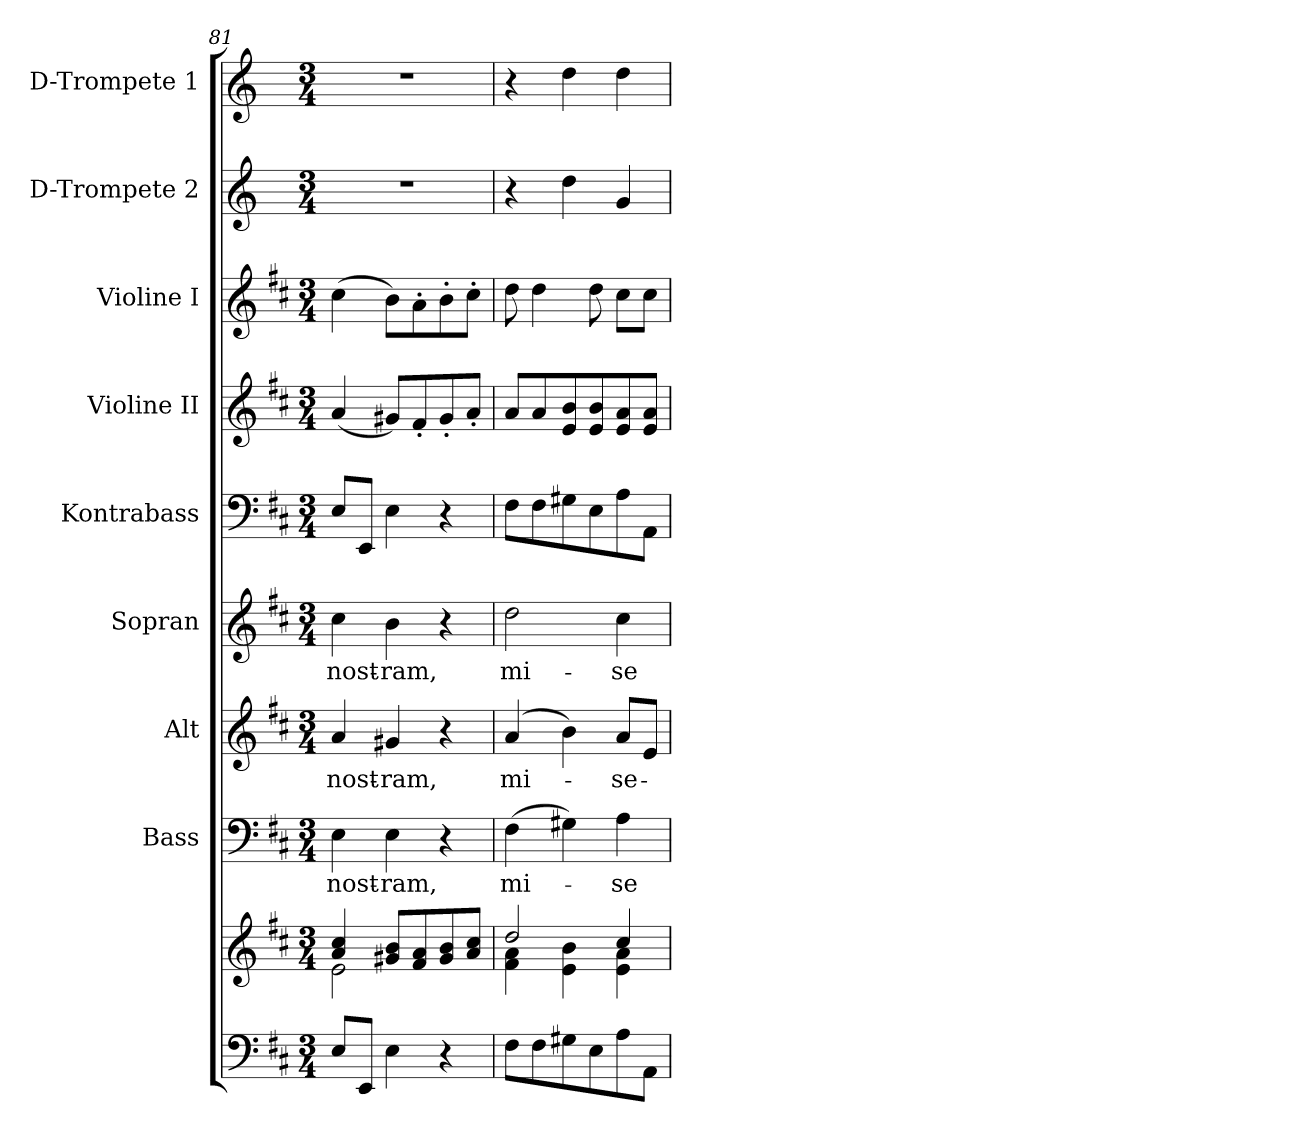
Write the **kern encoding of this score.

**kern	**kern	**kern	**text	**kern	**text	**kern	**text	**kern	**kern	**kern	**kern	**kern
*part9	*part9	*part8	*part8	*part7	*part7	*part6	*part6	*part5	*part4	*part3	*part2	*part1
*staff10	*staff9	*staff8	*staff8	*staff7	*staff7	*staff6	*staff6	*staff5	*staff4	*staff3	*staff2	*staff1
*	*	*I"Bass	*	*I"Alt	*	*I"Sopran	*	*I"Kontrabass	*I"Violine II	*I"Violine I	*I"D-Trompete 2	*I"D-Trompete 1
*	*	*I'B.	*	*I'A.	*	*I'S.	*	*I'Kb.	*I'Vl. II	*I'Vl. I	*I'D Trp. 2	*I'D Trp. 1
*clefF4	*clefG2	*clefF4	*	*clefG2	*	*clefG2	*	*clefF4	*clefG2	*clefG2	*clefG2	*clefG2
*	*	*	*	*	*	*	*	*ITrd7c12	*	*	*ITrd-1c-2	*ITrd-1c-2
*k[f#c#]	*k[f#c#]	*k[f#c#]	*	*k[f#c#]	*	*k[f#c#]	*	*k[f#c#]	*k[f#c#]	*k[f#c#]	*k[f#c#]	*k[f#c#]
*D:	*D:	*D:	*	*D:	*	*D:	*	*D:	*D:	*D:	*D:	*D:
*M3/4	*M3/4	*M3/4	*	*M3/4	*	*M3/4	*	*M3/4	*M3/4	*M3/4	*M3/4	*M3/4
=81	=81	=81	=81	=81	=81	=81	=81	=81	=81	=81	=81	=81
*	*^	*	*	*	*	*	*	*	*	*	*	*
!	!	!	!	!LO:LY:b	!	!LO:LY:b	!	!LO:LY:b	!	!	!	!	!
8E/L	4a/ 4cc#/	2e\	4E\	nost-	4a/	nost-	4cc#\	nost-	8EE/L	(<4a/	(>4cc#\	2.r	2.r
8EE/J	.	.	.	.	.	.	.	.	8EEE/J	.	.	.	.
!	!	!	!	!LO:LY:b	!	!LO:LY:b	!	!LO:LY:b	!	!	!	!	!
4E\	8g#X/ 8b/L	.	4E\	-ram,	4g#X/	-ram,	4b\	-ram,	4EE\	8g#X/L)	8b\L)	.	.
.	8f#/ 8a/	.	.	.	.	.	.	.	.	8f#'</	8a'>\	.	.
4r	8g#/ 8b/	4ryy	4r	.	4r	.	4r	.	4r	8g#'</	8b'>\	.	.
.	8a/ 8cc#/J	.	.	.	.	.	.	.	.	8a'</J	8cc#'>\J	.	.
=82	=82	=82	=82	=82	=82	=82	=82	=82	=82	=82	=82	=82	=82
!	!	!	!	!LO:LY:b	!	!LO:LY:b	!	!LO:LY:b	!	!	!	!	!
8F#\L	2dd/	4f#\ 4a\	(>4F#\	mi-	(4a/	mi-	2dd\	mi-	8FF#\L	8a/L	8dd\	4r	4r
8F#\	.	.	.	.	.	.	.	.	8FF#\	8a/	4dd\	.	.
8G#X\	.	4e\ 4b\	4G#X\)	.	4b\)	.	.	.	8GG#X\	8e/ 8b/	.	4ee\	4ee\
8E\	.	.	.	.	.	.	.	.	8EE\	8e/ 8b/	8dd\	.	.
!	!	!	!	!LO:LY:b	!	!LO:LY:b	!	!LO:LY:b	!	!	!	!	!
8A\	4cc#/	4e\ 4a\	4A\	-se-	8a/L	-se-	4cc#\	-se-	8AA\	8e/ 8a/	8cc#\L	4a/	4ee\
8AA\J	.	.	.	.	8e/J	.	.	.	8AAA\J	8e/ 8a/J	8cc#\J	.	.
*	*v	*v	*	*	*	*	*	*	*	*	*	*	*
=	=	=	=	=	=	=	=	=	=	=	=	=
*-	*-	*-	*-	*-	*-	*-	*-	*-	*-	*-	*-	*-
